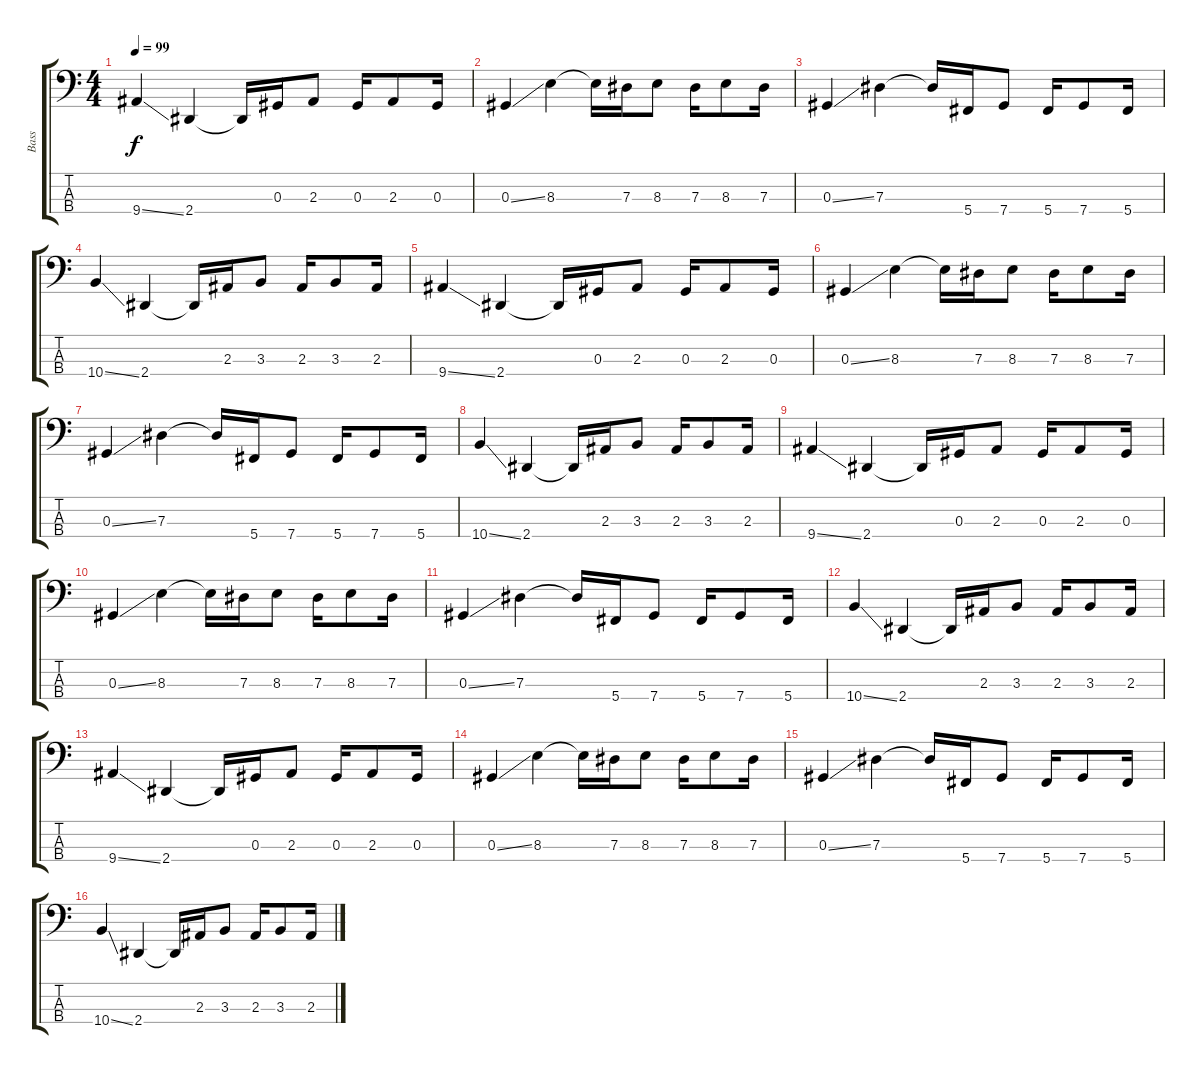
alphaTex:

\track ("Bass" "Bass") {instrument electricbasspick}
\staff {score tabs}
\tuning (Gb2 Db2 Ab1 Db1) {hide}
\ts (4 4)
\tempo 99
\clef f4
\ks c
9.4{ss}.4{dy f} 2.4.4 2.4{t}.16 0.3.16 2.3.8 0.3.16 2.3.8 0.3.16 |
0.3{ss}.4 8.3.4 8.3{t}.16 7.3.16 8.3.8 7.3.16 8.3.8 7.3.16 |
0.3{ss}.4 7.3.4 7.3{t}.16 5.4.16 7.4.8 5.4.16 7.4.8 5.4.16 |
10.4{ss}.4 2.4.4 2.4{t}.16 2.3.16 3.3.8 2.3.16 3.3.8 2.3.16 |
9.4{ss}.4 2.4.4 2.4{t}.16 0.3.16 2.3.8 0.3.16 2.3.8 0.3.16 |
0.3{ss}.4 8.3.4 8.3{t}.16 7.3.16 8.3.8 7.3.16 8.3.8 7.3.16 |
0.3{ss}.4 7.3.4 7.3{t}.16 5.4.16 7.4.8 5.4.16 7.4.8 5.4.16 |
10.4{ss}.4 2.4.4 2.4{t}.16 2.3.16 3.3.8 2.3.16 3.3.8 2.3.16 |
9.4{ss}.4 2.4.4 2.4{t}.16 0.3.16 2.3.8 0.3.16 2.3.8 0.3.16 |
0.3{ss}.4 8.3.4 8.3{t}.16 7.3.16 8.3.8 7.3.16 8.3.8 7.3.16 |
0.3{ss}.4 7.3.4 7.3{t}.16 5.4.16 7.4.8 5.4.16 7.4.8 5.4.16 |
10.4{ss}.4 2.4.4 2.4{t}.16 2.3.16 3.3.8 2.3.16 3.3.8 2.3.16 |
9.4{ss}.4 2.4.4 2.4{t}.16 0.3.16 2.3.8 0.3.16 2.3.8 0.3.16 |
0.3{ss}.4 8.3.4 8.3{t}.16 7.3.16 8.3.8 7.3.16 8.3.8 7.3.16 |
0.3{ss}.4 7.3.4 7.3{t}.16 5.4.16 7.4.8 5.4.16 7.4.8 5.4.16 |
10.4{ss}.4 2.4.4 2.4{t}.16 2.3.16 3.3.8 2.3.16 3.3.8 2.3.16
